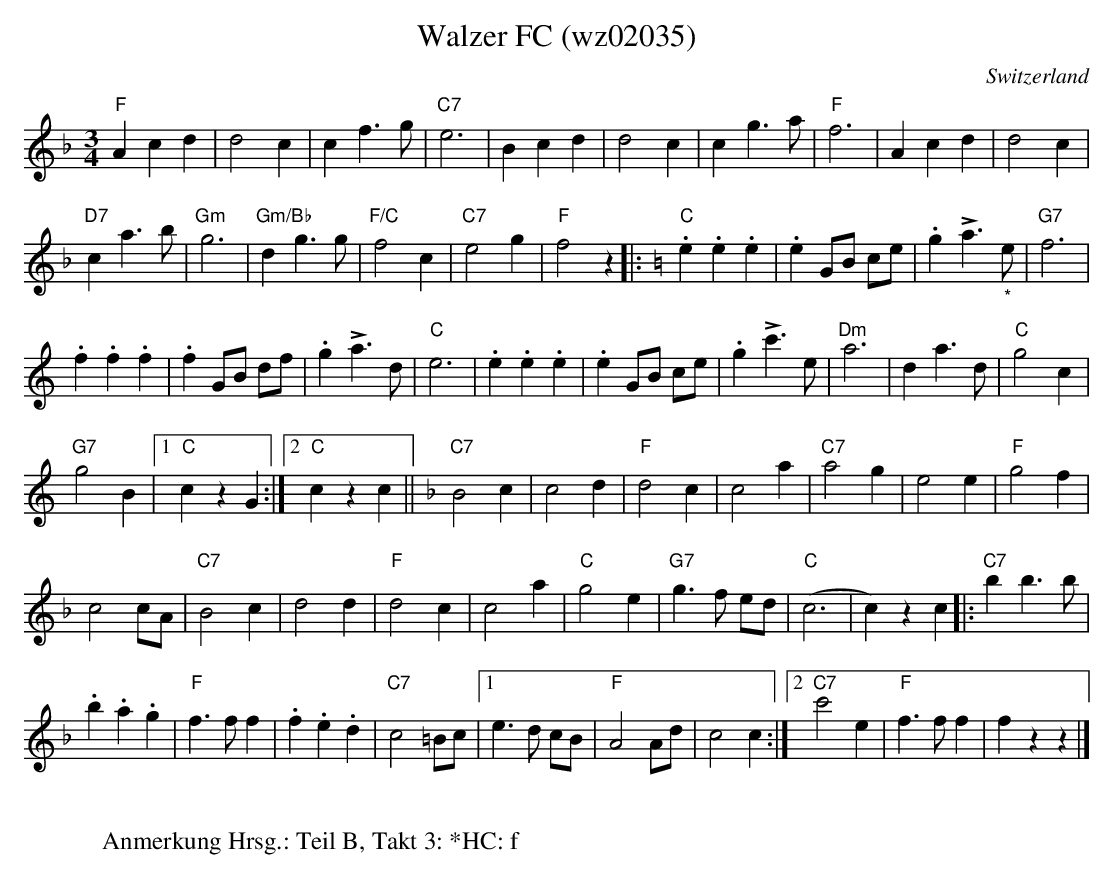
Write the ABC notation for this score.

X:1
T:Walzer FC (wz02035)
O:Switzerland
M:3/4
L:1/4
K:F major
"F"Acd | d2c | cf>g | "C7"e3 | Bcd | d2c | cg>a | "F"f3 | Acd | d2c |
"D7"ca>b | "Gm"g3 | "Gm/Bb"dg>g | "F/C"f2c | "C7"e2g | "F"f2z |: [K:C] "C".e.e.e |  .e G/B/ c/e/ | .g!>!a>"_*"e | "G7"f3 |
.f.f.f | .f G/B/ d/f/ | .g!>!a>d | "C"e3 | .e.e.e | .e G/B/ c/e/ | .g!>!c'>e | "Dm"a3 | da>d |  "C"g2c |
"G7"g2B |1 "C"czG :|2 "C"czc || [K:F] "C7"B2c | c2d | "F"d2c | c2a | "C7"a2g | e2e | "F"g2f |
c2c/A/ | "C7"B2c | d2d | "F"d2c | c2a | "C"g2e | "G7"g>f e/d/ | ("C"c3 | c)zc |: "C7"bb>b |
.b.a.g | "F"f>ff | .f.e.d | "C7"c2=B/c/ |1 e>d c/B/ | "F"A2 A/d/ | c2c :|2 "C7"c'2e | "F"f>ff | fzz |]
W:
W:Anmerkung Hrsg.: Teil B, Takt 3: *HC: f
